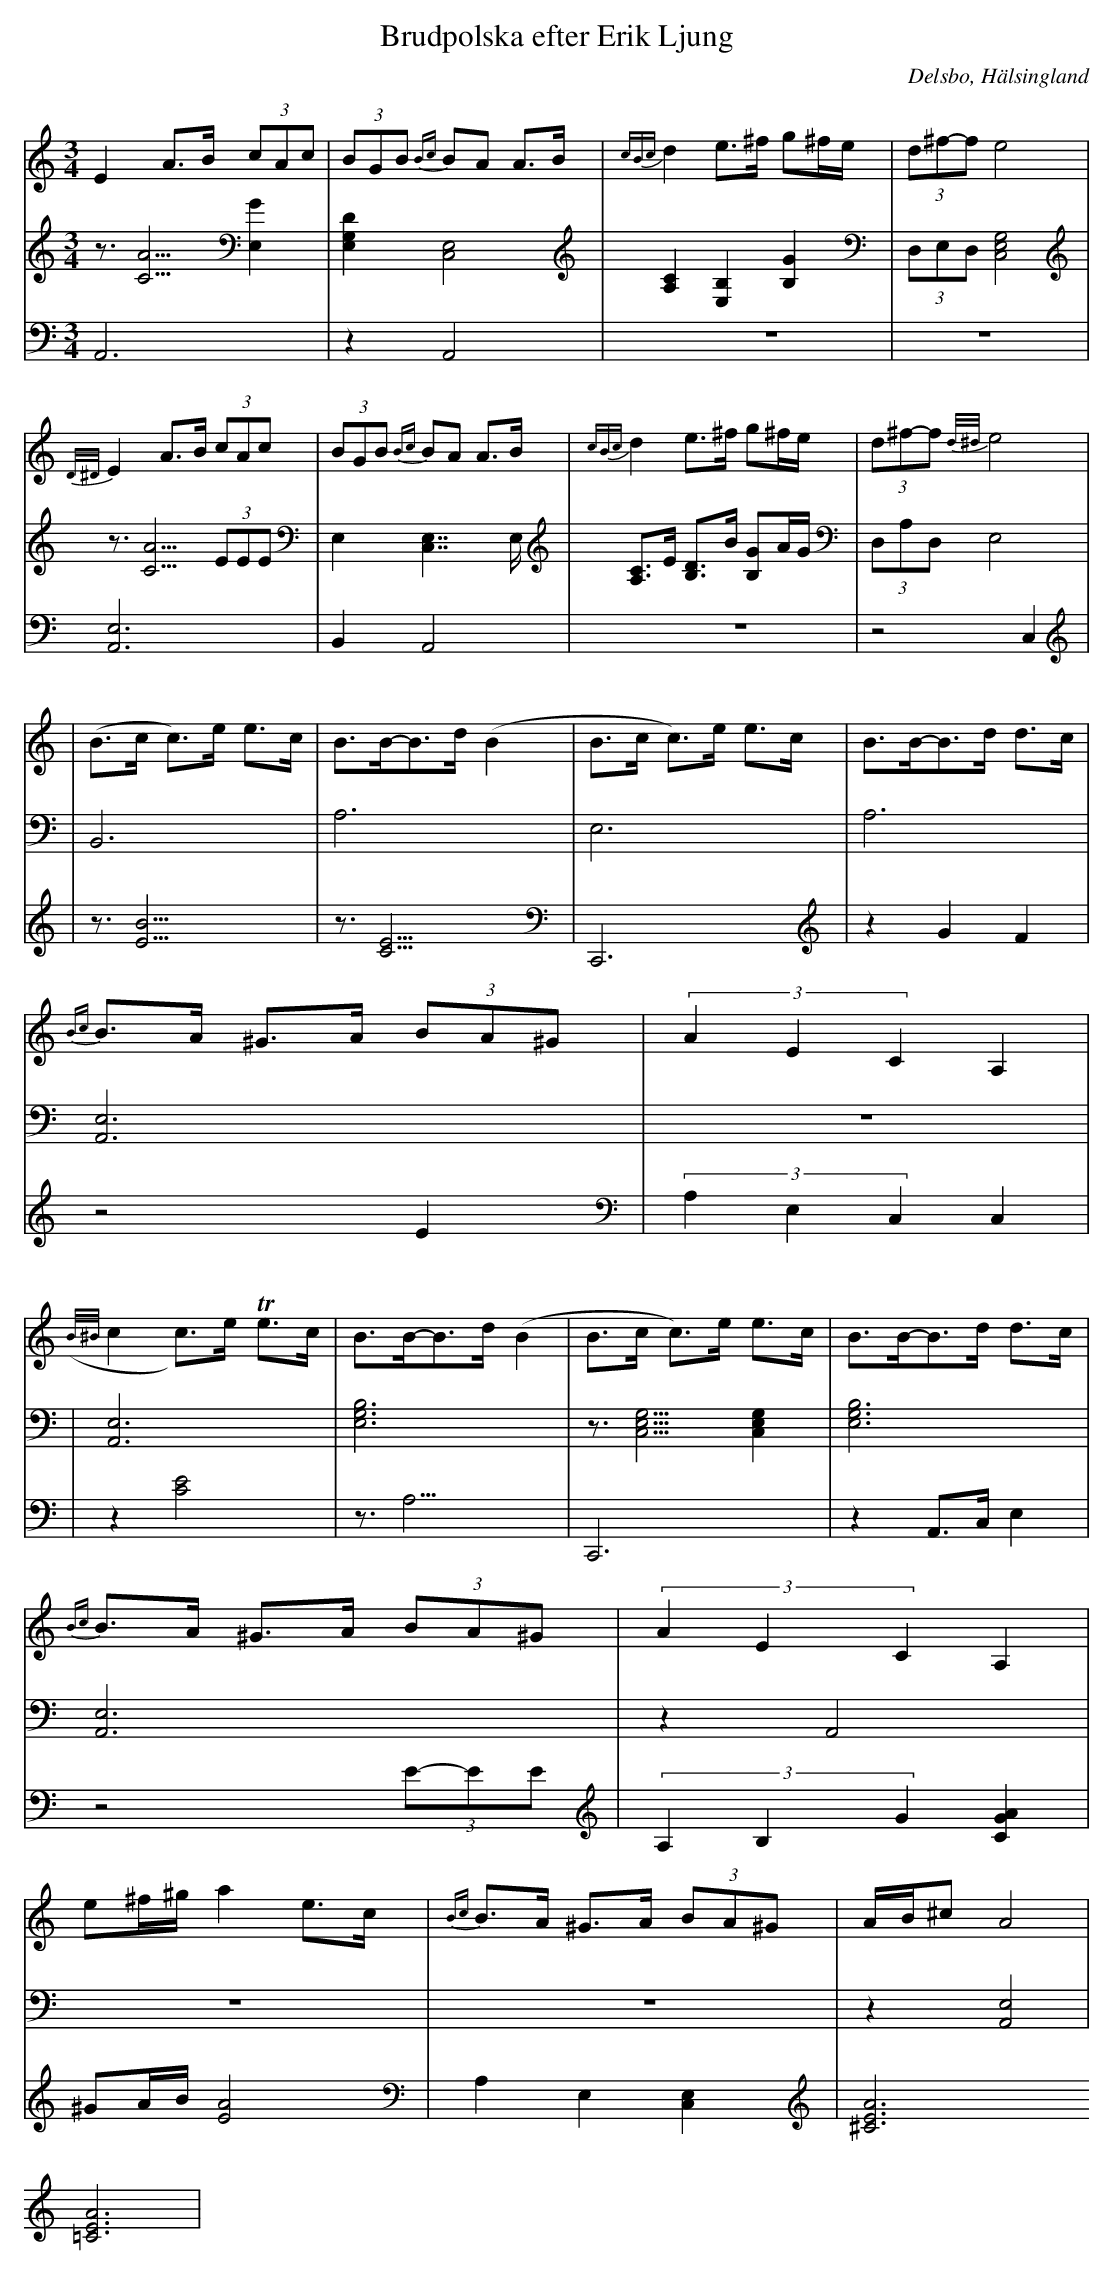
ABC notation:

X:1
T: Brudpolska efter Erik Ljung
Q: 105
O: Delsbo, Hälsingland
M: 3/4
L: 1/8
K: Am
V:1
V:2
V:3 =Merge
V:1
E2 A>B (3cAc| (3BGB {Bc}BA A>B|{cBc}d2 e>^f g^f/e/|(3d^f-f e4 |
{D/^D/}E2 A>B (3cAc| (3BGB {Bc}BA A>B|{cBc}d2 e>^f g^f/e/|(3d^f-f {d/^d/}e4 |
|(B>c c)>e e>c|B>B-B>d (B2|B>c c)>e e>c|B>B-B>d d>c|
{Bc}B>A ^G>A (3BA^G|(3A2E2C2 A,2|
({B/^B/}c2 c)>e Te>c|B>B-B>d (B2|B>c c)>e e>c|B>B-B>d d>c|
{Bc}B>A ^G>A (3BA^G|(3A2E2C2 A,2|
e^f/^g/ a2 e>c|{Bc}B>A ^G>A (3BA^G|A/B/^c A4|
V:2
z3/2[A5/2C5/2] [E,2G2]|[D2E,2G,2] [C,4E,4]|[A,2C2] [E,2B,2] [B,2G2]|(3D,E,D, [E,4G,4C,4]|
z3/2 [A5/2C5/2] (3EEE|E,2 [C,7/2E,7/2]E,/|[A,C]>E [B,D]>B [B,G]A/G/|(3D,A,D, [E,4]|
|[B,,6]|[A,6]|E,6|A,6|
[A,,6E,6]|z6|
|[A,,6E,6]|[E,6G,6B,6]|z3/2[E,5/2G,5/2C,5/2] [E,2G,2C,2]|[E,6G,6B,6]|
[A,,6E,6]|z2 A,,4|
z6|z6|z2 [A,,4E,4]|
V:3
A,,6|z2 A,,4|z6|z6|
[A,,6E,6]|B,,2 A,,4|z6|z4  C,2|
|z3/2[B9/2E9/2]|z3/2[C9/2E9/2]|C,,6|z2 G2 F2|
z4 E2|(3A,2E,2C,2 [C,2]|
|z2 [C4E4]|z3<A,3|C,,6|z2 A,,>C, E,2|
z4 (3E-EE|(3A,2B,2G2 [G2A2C2]|
^GA/B/ [A4E4]|A,2 E,2 [C,2E,2]|[A6^C6E6] [A6=C6E6]|
